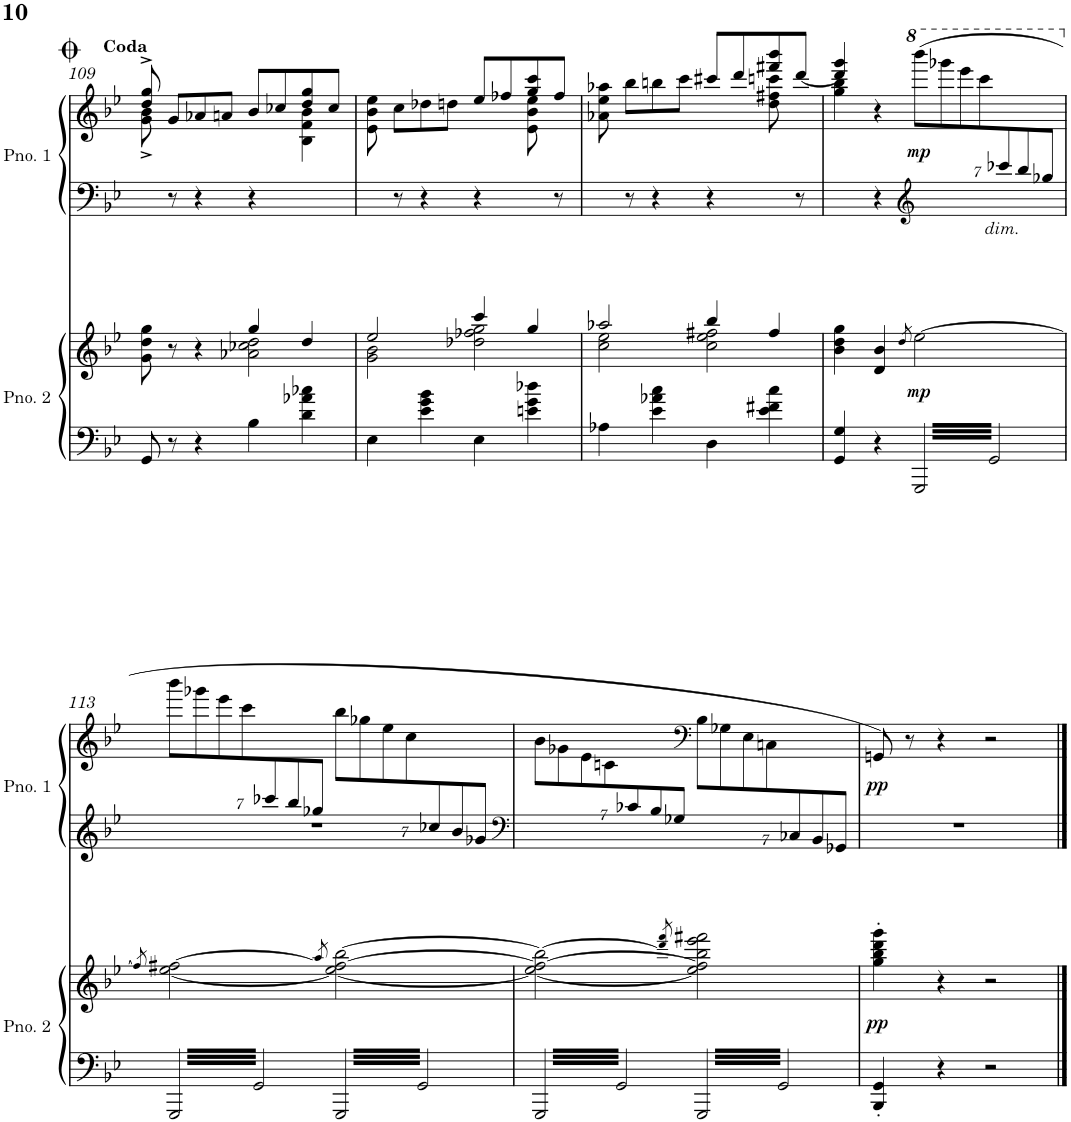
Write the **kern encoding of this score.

**kern	**kern	**dynam	**kern	**kern	**dynam
*part2	*part2	*part2	*part1	*part1	*part1
*staff4	*staff3	*staff3/4	*staff2	*staff1	*staff1/2
*I"Piano 2	*	*	*I"Piano 1	*	*
*I'Pno. 2	*	*	*I'Pno. 1	*	*
!!LO:PB:g=z
*clefF4	*clefG2	*	*clefF4	*clefG2	*
*k[b-e-]	*k[b-e-]	*	*k[b-e-]	*k[b-e-]	*
*M2/2	*M2/2	*	*M2/2	*M2/2	*
*met(c|)	*met(c|)	*	*met(c|)	*met(c|)	*
=109	=109	=109	=109	=109	=109
*	*^	*	*	*^	*
8GG/	8g\ 8dd\ 8gg\	2ryy	.	8ryy	8dd/^ 8gg/^	8g\^ 8b-\^	.
8r	8r	.	.	8r	8g/L	8ryy	.
*	*	*	*	*	*v	*v	*
4r	4r	.	.	4r	8a-X/	.
.	.	.	.	.	8an/J	.
4B-\	4gg/	2a-X\ 2cc-X\ 2dd\	.	4r	8b-/L	.
.	.	.	.	.	8cc-X/	.
*	*	*	*	*	*^	*
4d\ 4a-X\ 4cc-X\	4dd/	.	.	4ryy	8dd/ 8gg/	4B-\ 4f\ 4b-\	.
.	.	.	.	.	8cc-/J	.	.
=110	=110	=110	=110	=110	=110	=110	=110
4E-\	2ee-/	2g\ 2b-\	.	8ryy	8ryy	8e-\ 8b-\ 8ee-\	.
.	.	.	.	8r	8cc\L	8ryy	.
*	*	*	*	*	*v	*v	*
4e-\ 4g\ 4b-\	.	.	.	4r	8dd-X\	.
.	.	.	.	.	8ddn\J	.
4E-\	4ccc/	2dd-X\ 2ff-X\ 2gg\	.	4r	8ee-/L	.
.	.	.	.	.	8ff-X/	.
*	*	*	*	*	*^	*
4en\ 4g\ 4dd-X\	4gg/	.	.	8ryy	8gg/ 8ccc/	8e-\ 8b-\ 8ee-\	.
.	.	.	.	8r	8ff-/J	8ryy	.
=111	=111	=111	=111	=111	=111	=111	=111
4A-X\	2aa-X/	2cc\ 2ee-\	.	8ryy	8ryy	8a-X\ 8ee-\ 8aa-X\	.
.	.	.	.	8r	8bb-\L	8ryy	.
*	*	*	*	*	*v	*v	*
4e-\ 4a-X\ 4cc\	.	.	.	4r	8bbn\	.
.	.	.	.	.	8ccc\J	.
4D\	4bb-/	2cc\ 2ee-\ 2ff#X\	.	4r	8ccc#X/L	.
.	.	.	.	.	8ddd/	.
*	*	*	*	*	*^	*
4e-\ 4f#X\ 4cc\	4ff#/	.	.	8ryy	8fff#X/ 8bbb-/	8dd\ 8ff#X\ 8cccn\	.
.	.	.	.	8r	[8ddd/J	8ryy	.
*	*v	*v	*	*	*	*	*
=112	=112	=112	=112	=112	=112	=112
*	*	*	*^	*	*	*
*	*	*	*	*^	*	*	*
4GG/ 4G/	4b-\ 4dd\ 4gg\	.	14%11ryy	4ryy	2.ryy	4ddd/] 4ggg/	4gg\ 4bb-\	.
4r	4d/ 4b-/	.	.	4r	.	4r	7.ryy	.
.	.	.	.	.	.	.	14%5.ryy	.
.	8qdd/	.	.	.	.	.	.	.
*	*	*	*clefG2	*	*	*	*	*
*	*	*	*	*	*	*8va	*	*
*	*	*	*	*	*	*Xbrackettup	*	*
!	!	!LO:DY:b	!	!	!	!	!	!LO:DY:b
6.GGG/	[2ee-\	mp	.	2ryy	.	(14bbbb-\L	.	mp
.	.	.	.	.	.	14gggg-X\	.	.
.	.	.	.	.	.	14eeee-\	.	.
.	.	.	.	.	.	14cccc\	.	.
!	!	!	!	!	!LO:TX:b:i:t=dim.	!	!	!
6.GG/	.	.	.	.	4ryy	.	.	.
*	*	*	*	*	*	*X8va	*	*
.	.	.	14ccc-X/	.	.	7.ryy	.	.
.	.	.	14bb-/	.	.	.	.	.
.	.	.	14gg-X/J	.	.	.	.	.
*	*	*	*v	*v	*v	*	*	*
*	*	*	*	*v	*v	*
!!LO:LB:g=z
=113	=113	=113	=113	=113	=113
.	8qff/	.	.	.	.
*	*	*	*^	*	*
6.GGG/	2ee-\_ [2ff#X\	.	7%2ryy	1r	14bbb-\L	.
.	.	.	.	.	14ggg-X\	.
.	.	.	.	.	14eee-\	.
.	.	.	.	.	14ccc\	.
6.GG/	.	.	.	.	.	.
.	.	.	14ccc-X/	.	7.ryy	.
.	.	.	14bb-/	.	.	.
.	.	.	14gg-X/J	.	.	.
.	8qaa/	.	.	.	.	.
6.GGG/	2ee-\_ 2ff#\_ [2bb-\	.	7%2ryy	.	14bb-\L	.
.	.	.	.	.	14gg-X\	.
.	.	.	.	.	14ee-\	.
.	.	.	.	.	14cc\	.
6.GG/	.	.	.	.	.	.
.	.	.	14cc-X/	.	7.ryy	.
.	.	.	14b-/	.	.	.
.	.	.	14g-X/J	.	.	.
=114	=114	=114	=114	=114	=114	=114
*	*	*	*clefF4	*	*	*
6.GGG/	2ee-\_ 2ff#\_ 2bb-\_	.	7%2ryy	1ryy	14b-\L	.
.	.	.	.	.	14g-X\	.
.	.	.	.	.	14e-\	.
.	.	.	.	.	14cn\	.
6.GG/	.	.	.	.	.	.
.	.	.	14c-X/	.	7.ryy	.
.	.	.	14B-/	.	.	.
.	.	.	14G-X/J	.	.	.
.	8qddd/ 8qfff/	.	.	.	.	.
*	*	*	*	*	*clefF4	*
6.GGG/	2ee-\] 2ff#\] 2bb-\] 2eee-\ 2fff#X\	.	7%2ryy	.	14B-\L	.
.	.	.	.	.	14G-X\	.
.	.	.	.	.	14E-\	.
.	.	.	.	.	14Cn\	.
6.GG/	.	.	.	.	.	.
.	.	.	14C-X/	.	7.ryy	.
.	.	.	14BB-/	.	.	.
.	.	.	14GG-X/J	.	.	.
*	*	*	*v	*v	*	*
=115	=115	=115	=115	=115	=115
!	!	!LO:DY:b	!	!	!LO:DY:b
4BBB-/' 4GG/'	4gg\' 4bb-\' 4ddd\' 4ggg\'	pp	1r	8GGn/)	pp
.	.	.	.	8r	.
4r	4r	.	.	4r	.
2r	2r	.	.	2r	.
==	==	==	==	==	==
*-	*-	*-	*-	*-	*-
